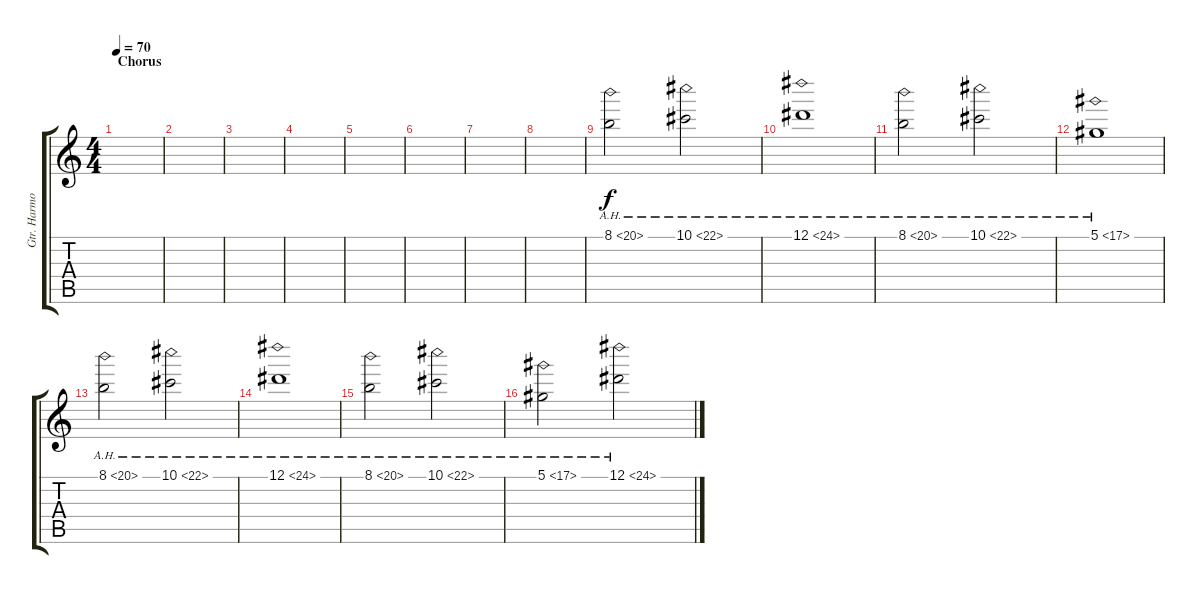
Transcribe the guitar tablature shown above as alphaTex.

\track ("Gtr. Harmonics" "Gtr. Harmo") {instrument guitarharmonics}
\staff {score tabs}
\tuning (Eb4 Bb3 Gb3 Db3 Ab2 Eb2) {hide}
\ts (4 4)
\section ("" "Chorus")
\tempo 70
\clef g2
\ks c
|
|
|
|
|
|
|
|
8.1{ah 12}.2 10.1{ah 12}.2 |
12.1{ah 12}.1 |
8.1{ah 12}.2 10.1{ah 12}.2 |
5.1{ah 12}.1 |
8.1{ah 12}.2 10.1{ah 12}.2 |
12.1{ah 12}.1 |
8.1{ah 12}.2 10.1{ah 12}.2 |
5.1{ah 12}.2 12.1{ah 12}.2
